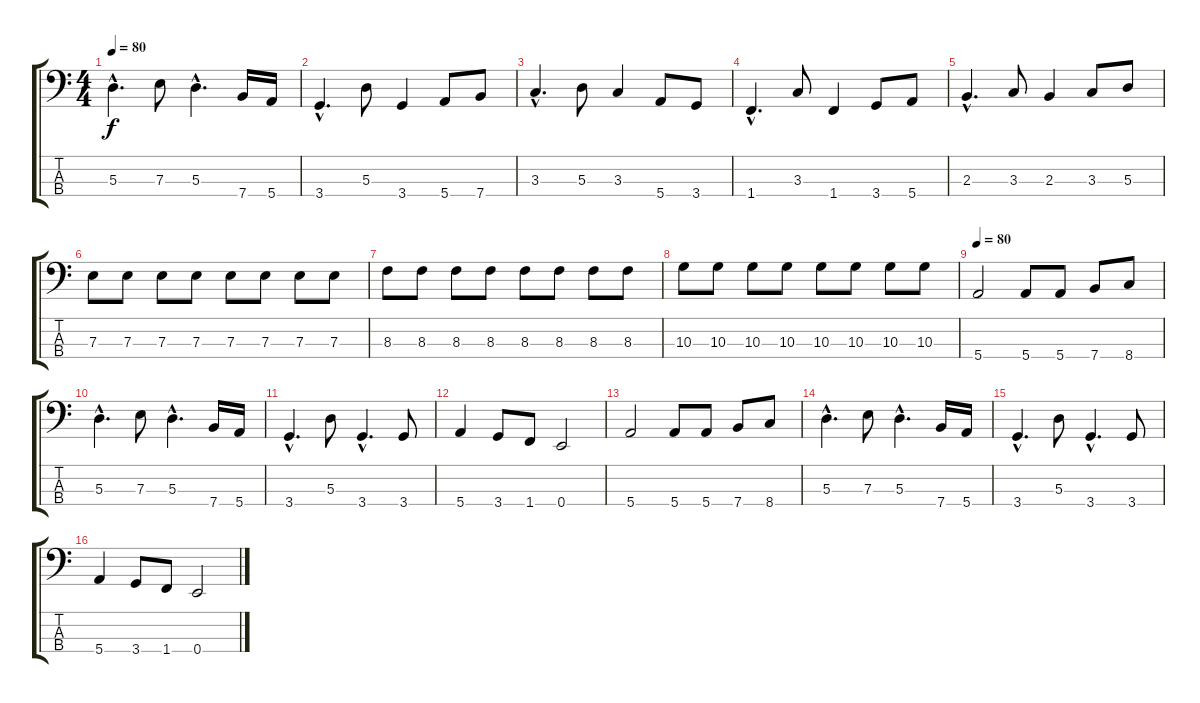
\track "" {instrument synthbass2}
\staff {score tabs}
\tuning (G2 D2 A1 E1) {hide}
\ts (4 4)
\tempo 80
\clef f4
\ks c
5.3{hac}.4{d dy f} 7.3.8 5.3{hac}.4{d} 7.4.16 5.4.16 |
3.4{hac}.4{d} 5.3.8 3.4.4 5.4.8 7.4.8 |
3.3{hac}.4{d} 5.3.8 3.3.4 5.4.8 3.4.8 |
1.4{hac}.4{d} 3.3.8 1.4.4 3.4.8 5.4.8 |
2.3{hac}.4{d} 3.3.8 2.3.4 3.3.8 5.3.8 |
7.3.8 7.3.8 7.3.8 7.3.8 7.3.8 7.3.8 7.3.8 7.3.8 |
8.3.8 8.3.8 8.3.8 8.3.8 8.3.8 8.3.8 8.3.8 8.3.8 |
10.3.8 10.3.8 10.3.8 10.3.8 10.3.8 10.3.8 10.3.8 10.3.8 |
\tempo 80
5.4.2{volume 16 balance 8 instrument electricbassfinger} 5.4.8 5.4.8 7.4.8 8.4.8 |
5.3{hac}.4{d} 7.3.8 5.3{hac}.4{d} 7.4.16 5.4.16 |
3.4{hac}.4{d} 5.3.8 3.4{hac}.4{d} 3.4.8 |
5.4.4 3.4.8 1.4.8 0.4.2 |
5.4.2{volume 16 balance 8 instrument electricbassfinger} 5.4.8 5.4.8 7.4.8 8.4.8 |
5.3{hac}.4{d} 7.3.8 5.3{hac}.4{d} 7.4.16 5.4.16 |
3.4{hac}.4{d} 5.3.8 3.4{hac}.4{d} 3.4.8 |
5.4.4 3.4.8 1.4.8 0.4.2
